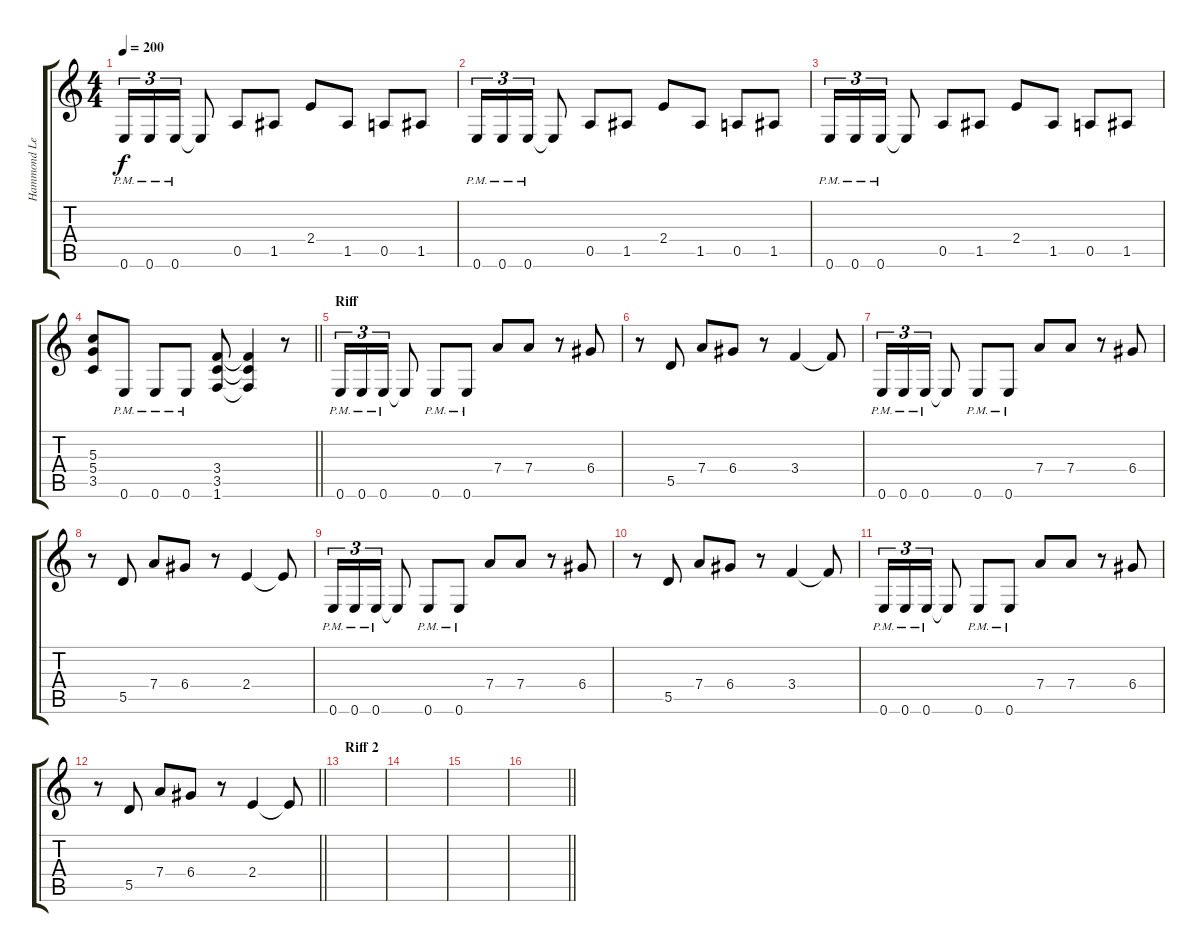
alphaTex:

\track ("Hammond Lead" "Hammond Le") {instrument distortionguitar}
\staff {score tabs}
\tuning (E4 B3 G3 D3 A2 E2) {hide}
\ts (4 4)
\tempo 200
\clef g2
\ks c
0.6{pm}.16{tu (3 2) dy f} 0.6{pm}.16{tu (3 2)} 0.6{pm}.16{tu (3 2)} 0.6{t}.8 0.5.8 1.5.8 2.4.8 1.5.8 0.5.8 1.5.8 |
0.6{pm}.16{tu (3 2)} 0.6{pm}.16{tu (3 2)} 0.6{pm}.16{tu (3 2)} 0.6{t}.8 0.5.8 1.5.8 2.4.8 1.5.8 0.5.8 1.5.8 |
0.6{pm}.16{tu (3 2)} 0.6{pm}.16{tu (3 2)} 0.6{pm}.16{tu (3 2)} 0.6{t}.8 0.5.8 1.5.8 2.4.8 1.5.8 0.5.8 1.5.8 |
\barLineRight lightlight
(5.3 5.4 3.5).8 0.6{pm}.8 0.6{pm}.8 0.6{pm}.8 (3.4 3.5 1.6).8 (3.4{t} 3.5{t} 1.6{t}).4 r.8 |
\section ("" "Riff")
0.6{pm}.16{tu (3 2)} 0.6{pm}.16{tu (3 2)} 0.6{pm}.16{tu (3 2)} 0.6{t}.8 0.6{pm}.8 0.6{pm}.8 7.4.8 7.4.8 r.8 6.4.8 |
r.8 5.5.8 7.4.8 6.4.8 r.8 3.4.4 3.4{t}.8 |
0.6{pm}.16{tu (3 2)} 0.6{pm}.16{tu (3 2)} 0.6{pm}.16{tu (3 2)} 0.6{t}.8 0.6{pm}.8 0.6{pm}.8 7.4.8 7.4.8 r.8 6.4.8 |
r.8 5.5.8 7.4.8 6.4.8 r.8 2.4.4 2.4{t}.8 |
0.6{pm}.16{tu (3 2)} 0.6{pm}.16{tu (3 2)} 0.6{pm}.16{tu (3 2)} 0.6{t}.8 0.6{pm}.8 0.6{pm}.8 7.4.8 7.4.8 r.8 6.4.8 |
r.8 5.5.8 7.4.8 6.4.8 r.8 3.4.4 3.4{t}.8 |
0.6{pm}.16{tu (3 2)} 0.6{pm}.16{tu (3 2)} 0.6{pm}.16{tu (3 2)} 0.6{t}.8 0.6{pm}.8 0.6{pm}.8 7.4.8 7.4.8 r.8 6.4.8 |
\barLineRight lightlight
r.8 5.5.8 7.4.8 6.4.8 r.8 2.4.4 2.4{t}.8 |
\section ("" "Riff 2")
|
|
|
\barLineRight lightlight
